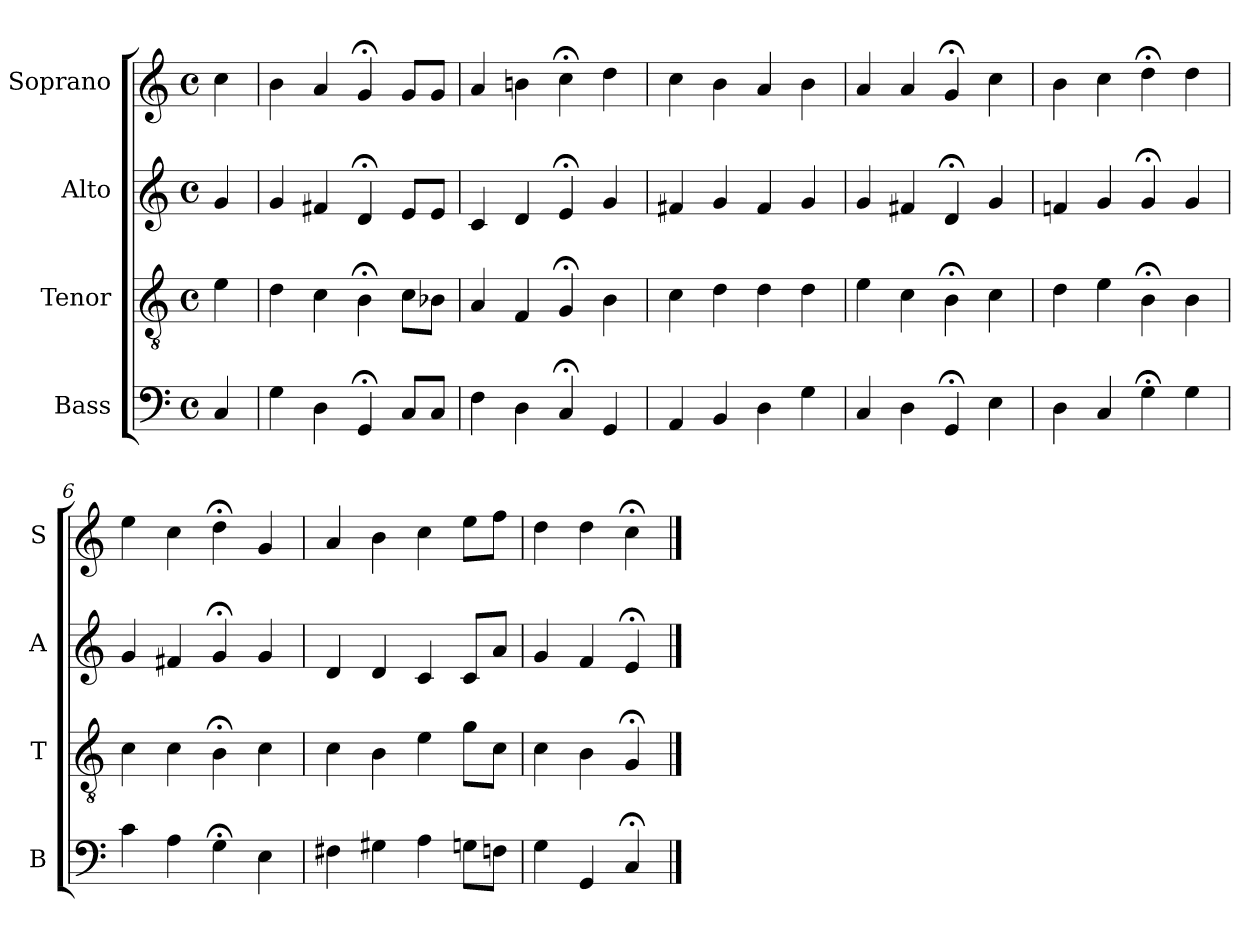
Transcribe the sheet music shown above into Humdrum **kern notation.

**kern	**kern	**kern	**kern
*part4	*part3	*part2	*part1
*staff4	*staff3	*staff2	*staff1
*I"Bass	*I"Tenor	*I"Alto	*I"Soprano
*I'B	*I'T	*I'A	*I'S
*clefF4	*clefGv2	*clefG2	*clefG2
*k[]	*k[]	*k[]	*k[]
*C:	*C:	*C:	*C:
*M4/4	*M4/4	*M4/4	*M4/4
*met(c)	*met(c)	*met(c)	*met(c)
*MM100	*MM100	*MM100	*MM100
=	=	=	=
4C	4e	4g	4cc
=1	=1	=1	=1
4G	4d	4g	4b
4D	4c	4f#X	4a
4GG;<	4B;<	4d;<	4g;<
8CL	8cL	8eL	8gL
8CJ	8B-XJ	8eJ	8gJ
=2	=2	=2	=2
4F	4A	4c	4a
4D	4F	4d	4bn
4C;<	4G;<	4e;<	4cc;<
4GG	4B	4g	4dd
=3	=3	=3	=3
4AA	4c	4f#X	4cc
4BB	4d	4g	4b
4D	4d	4f#	4a
4G	4d	4g	4b
=4	=4	=4	=4
4C	4e	4g	4a
4D	4c	4f#X	4a
4GG;<	4B;<	4d;<	4g;<
4E	4c	4g	4cc
=5	=5	=5	=5
4D	4d	4fn	4b
4C	4e	4g	4cc
4G;<	4B;<	4g;<	4dd;<
4G	4B	4g	4dd
=6	=6	=6	=6
4c	4c	4g	4ee
4A	4c	4f#X	4cc
4G;<	4B;<	4g;<	4dd;<
4E	4c	4g	4g
=7	=7	=7	=7
4F#X	4c	4d	4a
4G#X	4B	4d	4b
4A	4e	4c	4cc
8GnL	8gL	8cL	8eeL
8FnJ	8cJ	8aJ	8ffJ
=8	=8	=8	=8
4G	4c	4g	4dd
4GG	4B	4f	4dd
4C;<	4G;<	4e;<	4cc;<
==	==	==	==
*-	*-	*-	*-
